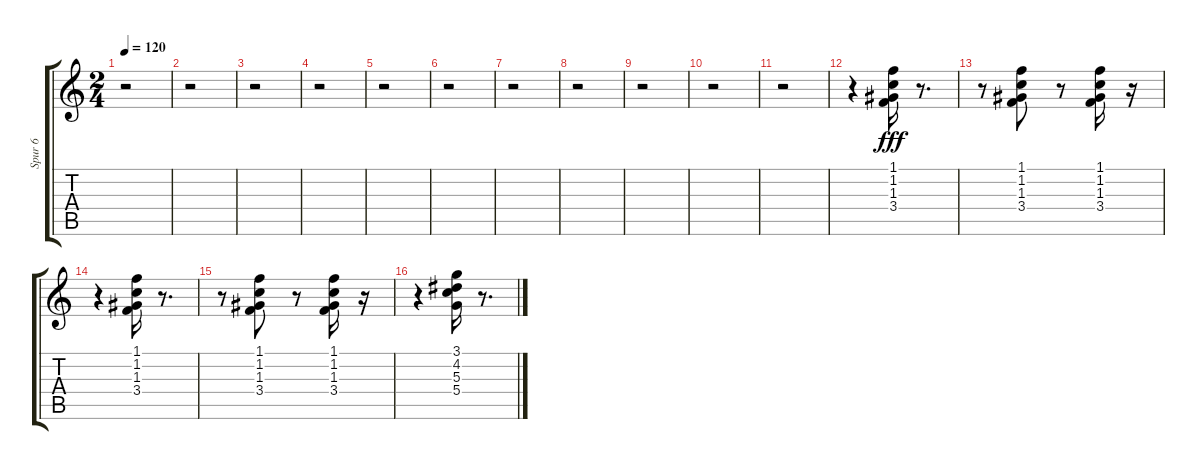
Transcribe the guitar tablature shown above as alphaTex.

\track ("Spur 6" "Spur 6") {instrument acousticguitarnylon}
\staff {score tabs}
\tuning (E4 B3 G3 D3 A2 E2) {hide}
\ts (2 4)
\tempo 120
\clef g2
\ks c
r.2{dy fff} |
r.2 |
r.2 |
r.2 |
r.2 |
r.2 |
r.2 |
r.2 |
r.2 |
r.2 |
r.2 |
r.4 (1.1 1.2 1.3 3.4).16 r.8{d} |
r.8 (1.1 1.2 1.3 3.4).8 r.8 (1.1 1.2 1.3 3.4).16 r.16 |
r.4 (1.1 1.2 1.3 3.4).16 r.8{d} |
r.8 (1.1 1.2 1.3 3.4).8 r.8 (1.1 1.2 1.3 3.4).16 r.16 |
r.4 (3.1 4.2 5.3 5.4).16 r.8{d}
